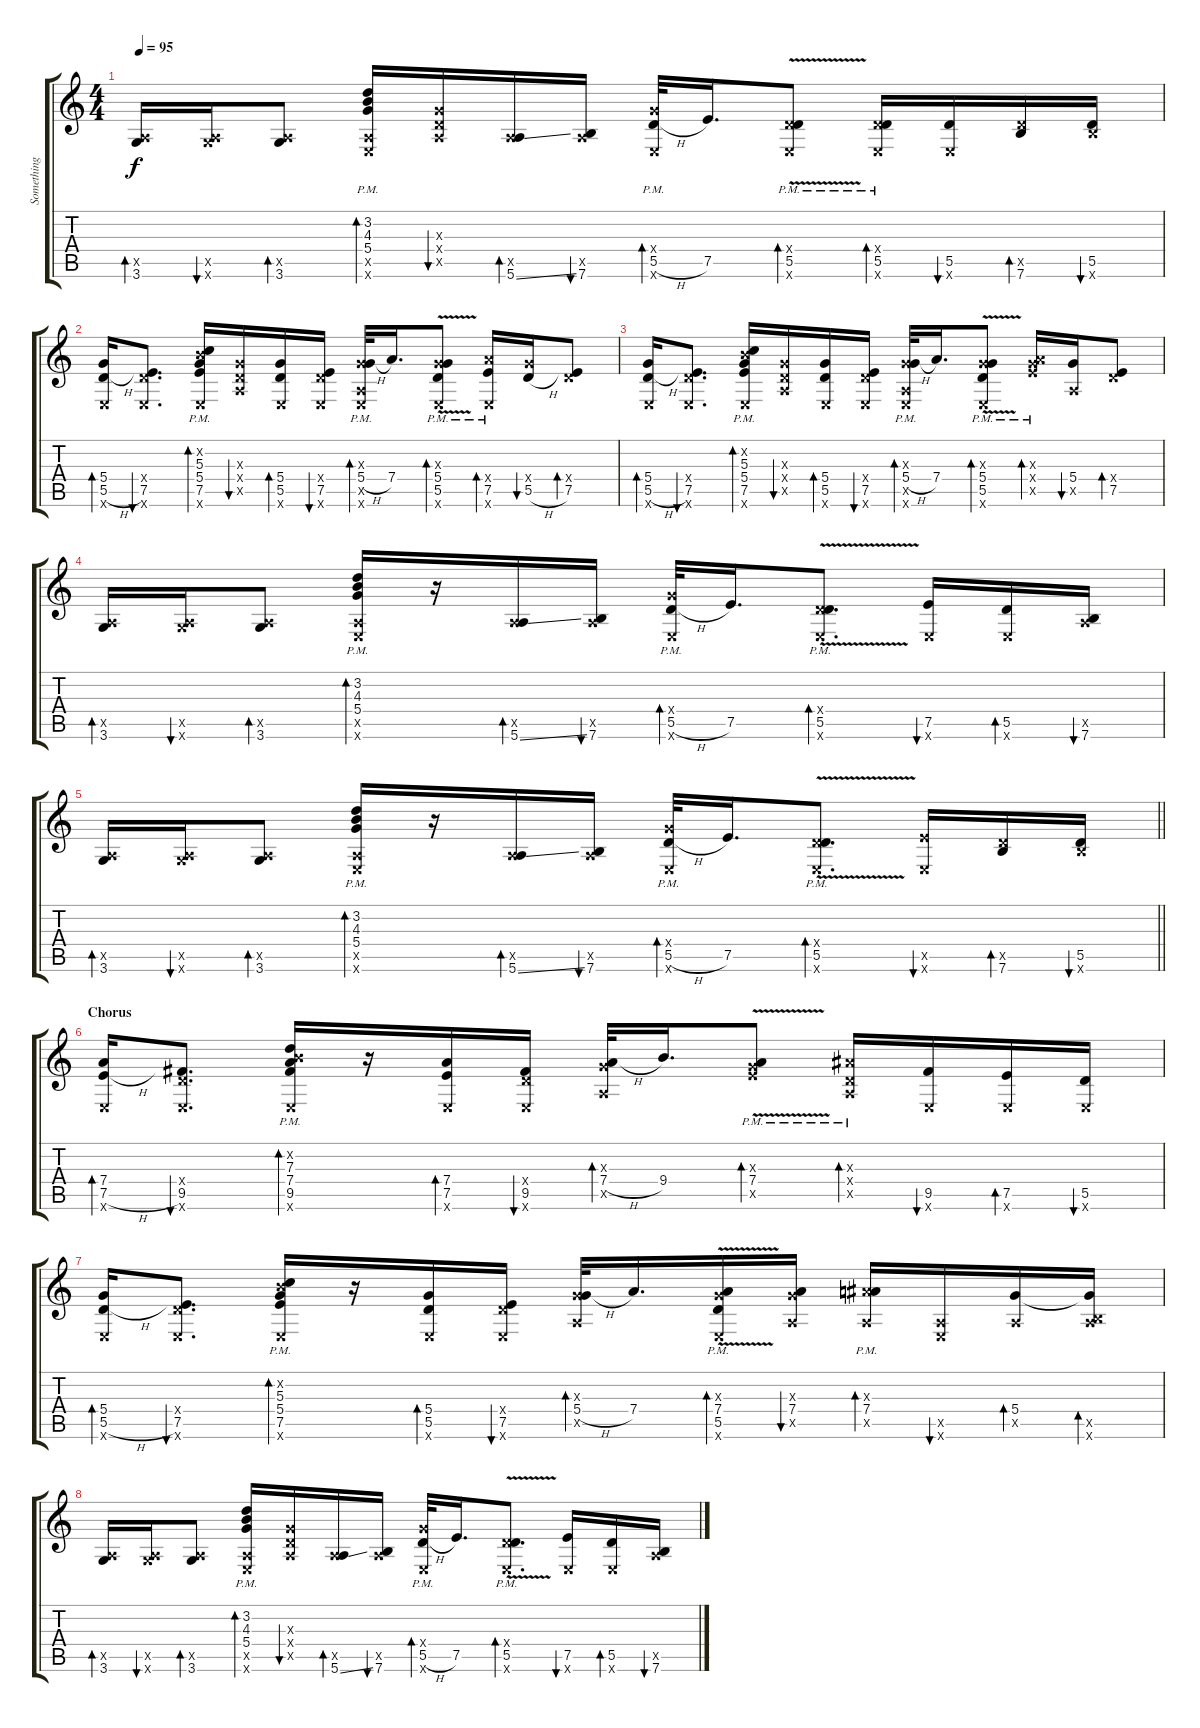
\track ("Something Like Olivia" "Something ") {instrument acousticguitarsteel}
\staff {score tabs}
\tuning (E4 B3 G3 D3 A2 E2) {hide}
\ts (4 4)
\tempo 95
\clef g2
\ks c
(0.5{x} 3.6).16{bd 30 dy f} (0.5{x} 3.6{x}).16{bu 30} (0.5{x} 3.6).8{bd 30} (3.2{pm} 4.3{pm} 5.4{pm} 0.5{x} 0.6{x}).16{bd 30} (0.3{x} 0.4{x} 0.5{x}).16{bu 30} (0.5{x} 5.6{ss}).16{bd 30} (0.5{x} 7.6).16{bu 30} (5.4{x} 5.5{h pm} 0.6{x}).32{bd 30} 7.5.16{d} (0.4{x} 5.5{v pm} 0.6{x}).8{bd 30} (0.4{x} 5.5{pm} 0.6{x}).16{bd 30} (5.5 0.6{x}).16{bu 30} (5.5{x} 7.6).16{bd 30} (5.5 7.6{x}).16{bu 30} |
(5.4 5.5{h} 0.6{x}).16{bd 30} (0.4{x} 7.5 0.6{x}).8{d bu 30} (0.2{x} 5.3 5.4{pm} 7.5 0.6{x}).16{bd 30} (0.3{x} 0.4{x} 0.5{x}).16{bu 30} (5.4 5.5 0.6{x}).16{bd 30} (0.4{x} 7.5 0.6{x}).16{bu 30} (0.3{x} 5.4{h pm} 0.5{x} 0.6{x}).32{bd 30} 7.4.16{d} (0.3{x} 5.4 5.5{v pm} 0.6{x}).8{bd 30} (7.4{pm x} 7.5 0.6{x}).16{bd 30} (5.4{x} 5.5{h}).16{bu 30} (0.4{x} 7.5).8{bd 30} |
(5.4 5.5{h} 0.6{x}).16{bd 30} (0.4{x} 7.5 0.6{x}).8{d bu 30} (0.2{x} 5.3 5.4{pm} 7.5 0.6{x}).16{bd 30} (0.3{x} 0.4{x} 0.5{x}).16{bu 30} (5.4 5.5 0.6{x}).16{bd 30} (0.4{x} 7.5 0.6{x}).16{bu 30} (0.3{x} 5.4{h pm} 0.5{x} 0.6{x}).32{bd 30} 7.4.16{d} (0.3{x} 5.4 5.5{v pm} 0.6{x}).8{bd 30} (0.3{x} 7.4{pm x} 7.5{x}).16{bd 30} (5.4 0.5{x}).16{bu 30} (0.4{x} 7.5).8{bd 30} |
(0.5{x} 3.6).16{bd 30} (0.5{x} 3.6{x}).16{bu 30} (0.5{x} 3.6).8{bd 30} (3.2{pm} 4.3{pm} 5.4{pm} 0.5{x} 0.6{x}).16{bd 30} r.16 (0.5{x} 5.6{ss}).16{bd 30} (0.5{x} 7.6).16{bu 30} (5.4{x} 5.5{h pm} 0.6{x}).32{bd 30} 7.5.16{d} (0.4{x} 5.5{v pm} 0.6{x}).8{d bd 30} (7.5 0.6{x}).16{bu 30} (5.5 0.6{x}).16{bd 30} (0.5{x} 7.6).16{bu 30} |
\barLineRight lightlight
(0.5{x} 3.6).16{bd 30} (0.5{x} 3.6{x}).16{bu 30} (0.5{x} 3.6).8{bd 30} (3.2{pm} 4.3{pm} 5.4{pm} 0.5{x} 0.6{x}).16{bd 30} r.16 (0.5{x} 5.6{ss}).16{bd 30} (0.5{x} 7.6).16{bu 30} (5.4{x} 5.5{h pm} 0.6{x}).32{bd 30} 7.5.16{d} (0.4{x} 5.5{v pm} 0.6{x}).8{d bd 30} (7.5{x} 0.6{x}).16{bu 30} (5.5{x} 7.6).16{bd 30} (5.5 7.6{x}).16{bu 30} |
\section ("" "Chorus")
(7.4 7.5{h} 0.6{x}).16{bd 30} (0.4{x} 9.5 0.6{x}).8{d bu 30} (0.2{x} 7.3 7.4{pm} 9.5 0.6{x}).16{bd 30} r.16 (7.4 7.5 0.6{x}).16{bd 30} (0.4{x} 9.5 0.6{x}).16{bu 30} (0.3{x} 7.4{h} 0.5{x}).32{bd 30} 9.4.16{d} (0.3{x} 7.4 7.5{v pm x}).8{bd 30} (3.3{pm x} 0.4{x} 0.5{x}).16{bd 30} (9.5 0.6{x}).16{bu 30} (7.5 0.6{x}).16{bd 30} (5.5 0.6{x}).16{bu 30} |
(5.4 5.5{h} 0.6{x}).16{bd 30} (0.4{x} 7.5 0.6{x}).8{d bu 30} (0.2{x} 5.3 5.4{pm} 7.5 0.6{x}).16{bd 30} r.16 (5.4 5.5 0.6{x}).16{bd 30} (0.4{x} 7.5 0.6{x}).16{bu 30} (0.3{x} 5.4{h} 0.5{x}).32{bd 30} 7.4.16{d} (0.3{x} 7.4 5.5{v pm} 0.6{x}).16{bd 30} (0.3{x} 7.4 0.5{x}).16{bu 30} (3.3{pm x} 7.4 0.5{x}).16{bd 30} (0.5{x} 0.6{x}).16{bu 30} (5.4 0.5{x}).16{bd 30} (5.4{t} 0.5{x} 7.6{x}).16{bd 30} |
(0.5{x} 3.6).16{bd 30} (0.5{x} 3.6{x}).16{bu 30} (0.5{x} 3.6).8{bd 30} (3.2{pm} 4.3{pm} 5.4{pm} 0.5{x} 0.6{x}).16{bd 30} (0.3{x} 0.4{x} 0.5{x}).16{bu 30} (0.5{x} 5.6{ss}).16{bd 30} (0.5{x} 7.6).16{bu 30} (5.4{x} 5.5{h pm} 0.6{x}).32{bd 30} 7.5.16{d} (0.4{x} 5.5{v pm} 0.6{x}).8{d bd 30} (7.5 0.6{x}).16{bu 30} (5.5 0.6{x}).16{bd 30} (0.5{x} 7.6).16{bu 30}
